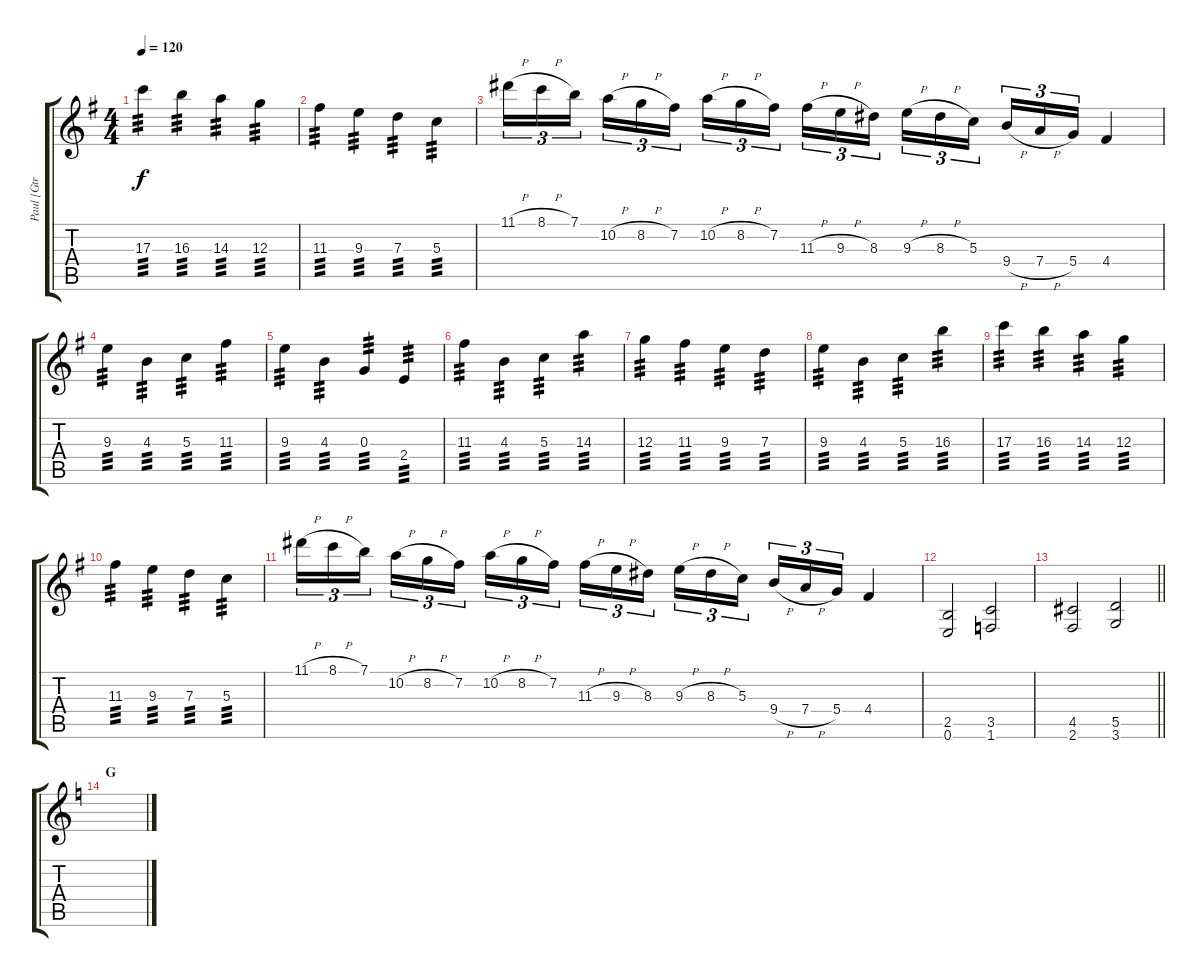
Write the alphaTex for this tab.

\track ("Paul [Gtr II]" "Paul [Gtr ") {instrument overdrivenguitar}
\staff {score tabs}
\tuning (E4 B3 G3 D3 A2 E2) {hide}
\ts (4 4)
\tempo 120
\clef g2
\ks g
17.3.4{tp 3 dy f} 16.3.4{tp 3} 14.3.4{tp 3} 12.3.4{tp 3} |
11.3.4{tp 3} 9.3.4{tp 3} 7.3.4{tp 3} 5.3.4{tp 3} |
11.1{h}.16{tu (3 2)} 8.1{h}.16{tu (3 2)} 7.1.16{tu (3 2) beam splitsecondary} 10.2{h}.16{tu (3 2)} 8.2{h}.16{tu (3 2)} 7.2.16{tu (3 2)} 10.2{h}.16{tu (3 2)} 8.2{h}.16{tu (3 2)} 7.2.16{tu (3 2) beam splitsecondary} 11.3{h}.16{tu (3 2)} 9.3{h}.16{tu (3 2)} 8.3.16{tu (3 2)} 9.3{h}.16{tu (3 2)} 8.3{h}.16{tu (3 2)} 5.3.16{tu (3 2) beam splitsecondary} 9.4{h}.16{tu (3 2)} 7.4{h}.16{tu (3 2)} 5.4.16{tu (3 2)} 4.4.4 |
9.3.4{tp 3} 4.3.4{tp 3} 5.3.4{tp 3} 11.3.4{tp 3} |
9.3.4{tp 3} 4.3.4{tp 3} 0.3.4{tp 3} 2.4.4{tp 3} |
11.3.4{tp 3} 4.3.4{tp 3} 5.3.4{tp 3} 14.3.4{tp 3} |
12.3.4{tp 3} 11.3.4{tp 3} 9.3.4{tp 3} 7.3.4{tp 3} |
9.3.4{tp 3} 4.3.4{tp 3} 5.3.4{tp 3} 16.3.4{tp 3} |
17.3.4{tp 3} 16.3.4{tp 3} 14.3.4{tp 3} 12.3.4{tp 3} |
11.3.4{tp 3} 9.3.4{tp 3} 7.3.4{tp 3} 5.3.4{tp 3} |
11.1{h}.16{tu (3 2)} 8.1{h}.16{tu (3 2)} 7.1.16{tu (3 2) beam splitsecondary} 10.2{h}.16{tu (3 2)} 8.2{h}.16{tu (3 2)} 7.2.16{tu (3 2)} 10.2{h}.16{tu (3 2)} 8.2{h}.16{tu (3 2)} 7.2.16{tu (3 2) beam splitsecondary} 11.3{h}.16{tu (3 2)} 9.3{h}.16{tu (3 2)} 8.3.16{tu (3 2)} 9.3{h}.16{tu (3 2)} 8.3{h}.16{tu (3 2)} 5.3.16{tu (3 2) beam splitsecondary} 9.4{h}.16{tu (3 2)} 7.4{h}.16{tu (3 2)} 5.4.16{tu (3 2)} 4.4.4 |
(2.5 0.6).2 (3.5 1.6).2 |
\barLineRight lightlight
(4.5 2.6).2 (5.5 3.6).2 |
\section ("" "G")
\ks c
